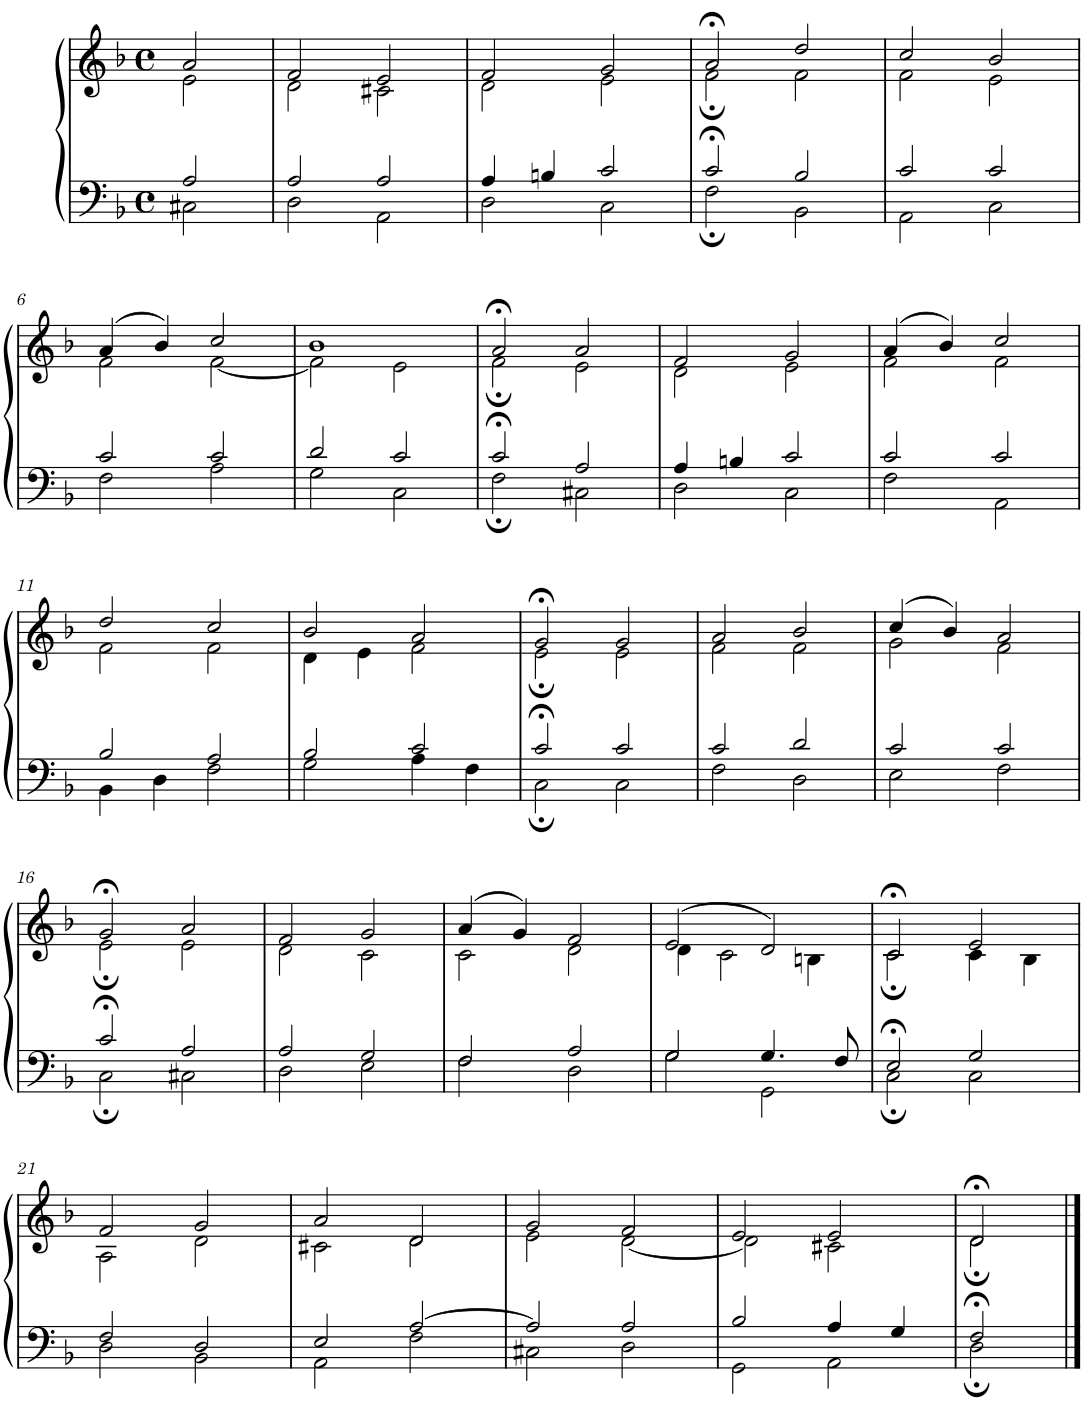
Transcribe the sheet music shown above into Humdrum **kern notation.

**kern	**kern
*part1	*part1
*staff2	*staff1
*I"Piano	*
*I'Pno.	*
*clefF4	*clefG2
*k[b-]	*k[b-]
*M4/4	*M4/4
*met(c)	*met(c)
=1	=1
*^	*^
2A/	2C#X\	2a/	2e\
=2	=2	=2	=2
2A/	2D\	2f/	2d\
2A/	2AA\	2e/	2c#X\
=3	=3	=3	=3
4A/	2D\	2f/	2d\
4Bn/	.	.	.
2c/	2C\	2g/	2e\
=4	=4	=4	=4
2c;</	2F;\	2a;</	2f;\
2B-/	2BB-\	2dd/	2f\
=5	=5	=5	=5
2c/	2AA\	2cc/	2f\
2c/	2C\	2b-/	2e\
!!LO:LB:g=z	!!
=6	=6	=6	=6
2c/	2F\	(4a/	2f\
.	.	4b-/)	.
2c/	2A\	2cc/	[2f\
=7	=7	=7	=7
2d/	2G\	1b-	2f\]
2c/	2C\	.	2e\
=8	=8	=8	=8
2c;</	2F;\	2a;</	2f;\
2A/	2C#X\	2a/	2e\
=9	=9	=9	=9
4A/	2D\	2f/	2d\
4Bn/	.	.	.
2c/	2C\	2g/	2e\
=10	=10	=10	=10
2c/	2F\	(4a/	2f\
.	.	4b-/)	.
2c/	2AA\	2cc/	2f\
!!LO:LB:g=z	!!
=11	=11	=11	=11
2B-/	4BB-\	2dd/	2f\
.	4D\	.	.
2A/	2F\	2cc/	2f\
=12	=12	=12	=12
2B-/	2G\	2b-/	4d\
.	.	.	4e\
2c/	4A\	2a/	2f\
.	4F\	.	.
=13	=13	=13	=13
2c;</	2C;\	2g;</	2e;\
2c/	2C\	2g/	2e\
=14	=14	=14	=14
2c/	2F\	2a/	2f\
2d/	2D\	2b-/	2f\
=15	=15	=15	=15
2c/	2E\	(4cc/	2g\
.	.	4b-/)	.
2c/	2F\	2a/	2f\
!!LO:LB:g=z	!!
=16	=16	=16	=16
2c;</	2C;\	2g;</	2e;\
2A/	2C#X\	2a/	2e\
=17	=17	=17	=17
2A/	2D\	2f/	2d\
2G/	2E\	2g/	2c\
=18	=18	=18	=18
2F/	2F\	(4a/	2c\
.	.	4g/)	.
2A/	2D\	2f/	2d\
=19	=19	=19	=19
2G/	2G\	(2e/	4d\
.	.	.	2c\
4.G/	2GG\	2d/)	.
.	.	.	4Bn\
8F/	.	.	.
=20	=20	=20	=20
2E;</	2C;\	2c;</	2c;\
2G/	2C\	2e/	4c\
.	.	.	4B-\
!!LO:LB:g=z	!!
=21	=21	=21	=21
2F/	2D\	2f/	2A\
2D/	2BB-\	2g/	2d\
=22	=22	=22	=22
2E/	2AA\	2a/	2c#X\
[2A/	2F\	2d/	2d\
=23	=23	=23	=23
2A/]	2C#X\	2g/	2e\
2A/	2D\	2f/	[2d\
=24	=24	=24	=24
2B-/	2GG\	2e/	2d\]
4A/	2AA\	2e/	2c#X\
4G/	.	.	.
=25	=25	=25	=25
2F;</	2D;\	2d;</	2d;\
*v	*v	*	*
*	*v	*v
==	==
*-	*-
